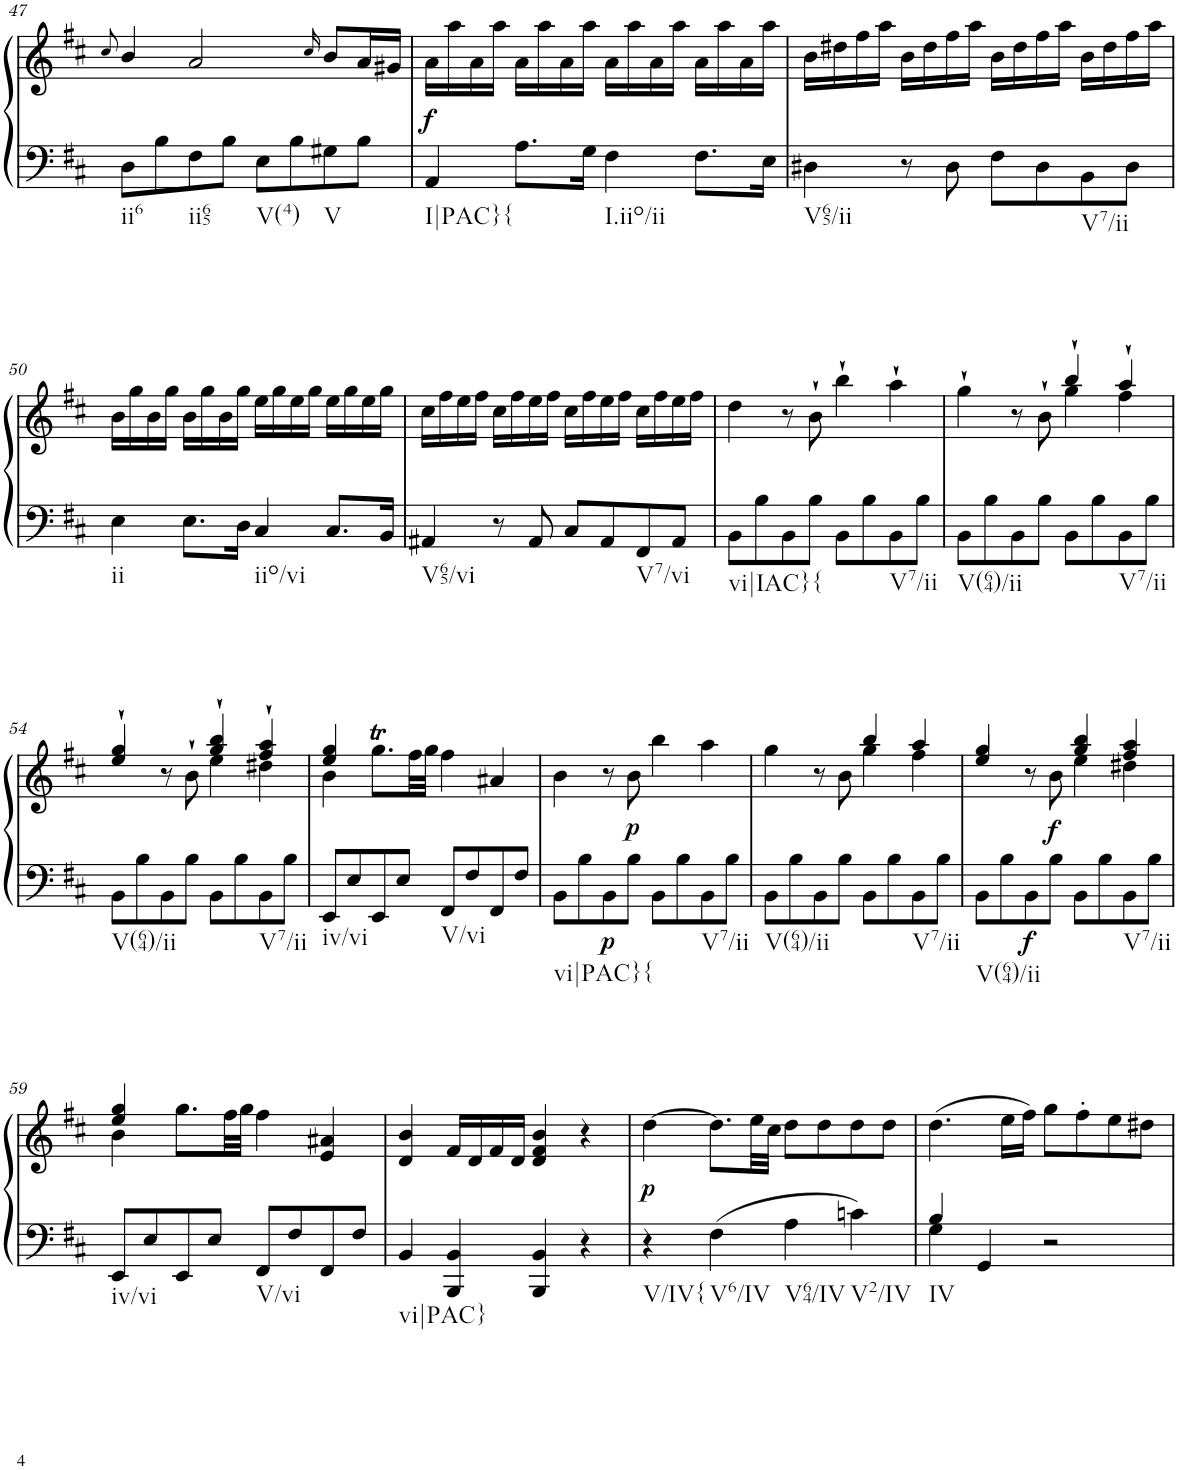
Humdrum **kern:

**kern	**kern	**dynam
*part1	*part1	*part1
*staff2	*staff1	*staff1/2
*I"Piano	*	*
*I'Pno.	*	*
!!LO:PB:g=z
*clefF4	*clefG2	*
*k[f#c#]	*k[f#c#]	*
*M4/4	*M4/4	*
*met(c)	*met(c)	*
=47	=47	=47
.	8qcc#/	.
!LO:TX:b:t=ii6	!	!
8D\L	4b/	.
8B\	.	.
!LO:TX:b:t=ii65	!	!
8F#\	2a/	.
8B\J	.	.
!LO:TX:b:t=V(4)	!	!
8E\L	.	.
8B\	.	.
.	16qcc#/	.
!LO:TX:b:t=V	!	!
8G#X\	8b/L	.
8B\J	16a/L	.
.	16g#X/JJ	.
=48	=48	=48
!LO:TX:b:t=I|PAC}{	!	!
!	!	!LO:DY:b
4AA/	16a\LL	f
.	16aa\	.
.	16a\	.
.	16aa\JJ	.
8.A\L	16a\LL	.
.	16aa\	.
.	16a\	.
16G\Jk	16aa\JJ	.
!LO:TX:b:t=I.iio/ii	!	!
4F#\	16a\LL	.
.	16aa\	.
.	16a\	.
.	16aa\JJ	.
8.F#\L	16a\LL	.
.	16aa\	.
.	16a\	.
16E\Jk	16aa\JJ	.
=49	=49	=49
!LO:TX:b:t=V65/ii	!	!
4D#X\	16b\LL	.
.	16dd#X\	.
.	16ff#\	.
.	16aa\JJ	.
8r	16b\LL	.
.	16dd#\	.
8D#\	16ff#\	.
.	16aa\JJ	.
8F#\L	16b\LL	.
.	16dd#\	.
8D#\	16ff#\	.
.	16aa\JJ	.
!LO:TX:b:t=V7/ii	!	!
8BB\	16b\LL	.
.	16dd#\	.
8D#\J	16ff#\	.
.	16aa\JJ	.
!!LO:LB:g=z
=50	=50	=50
!LO:TX:b:t=ii	!	!
4E\	16b\LL	.
.	16gg\	.
.	16b\	.
.	16gg\JJ	.
8.E\L	16b\LL	.
.	16gg\	.
.	16b\	.
16D\Jk	16gg\JJ	.
!LO:TX:b:t=iio/vi	!	!
4C#/	16ee\LL	.
.	16gg\	.
.	16ee\	.
.	16gg\JJ	.
8.C#/L	16ee\LL	.
.	16gg\	.
.	16ee\	.
16BB/Jk	16gg\JJ	.
=51	=51	=51
!LO:TX:b:t=V65/vi	!	!
4AA#X/	16cc#\LL	.
.	16ff#\	.
.	16ee\	.
.	16ff#\JJ	.
8r	16cc#\LL	.
.	16ff#\	.
8AA#/	16ee\	.
.	16ff#\JJ	.
8C#/L	16cc#\LL	.
.	16ff#\	.
8AA#/	16ee\	.
.	16ff#\JJ	.
!LO:TX:b:t=V7/vi	!	!
8FF#/	16cc#\LL	.
.	16ff#\	.
8AA#/J	16ee\	.
.	16ff#\JJ	.
=52	=52	=52
!LO:TX:b:t=vi|IAC}{	!	!
8BB\L	4dd\	.
8B\	.	.
8BB\	8r	.
8B\J	8b`\	.
8BB\L	4bb`\	.
8B\	.	.
!LO:TX:b:t=V7/ii	!	!
8BB\	4aa`\	.
8B\J	.	.
=53	=53	=53
*	*^	*
!LO:TX:b:t=V(64)/ii	!	!	!
8BB\L	4gg`\	2ryy	.
8B\	.	.	.
8BB\	8r	.	.
8B\J	8b`\	.	.
8BB\L	4bb`/	4gg\	.
8B\	.	.	.
!LO:TX:b:t=V7/ii	!	!	!
8BB\	4aa`/	4ff#\	.
8B\J	.	.	.
!!LO:LB:g=z	!!
=54	=54	=54	=54
!LO:TX:b:t=V(64)/ii	!	!	!
8BB\L	4gg`/	4ee/	.
8B\	.	.	.
8BB\	8r	4ryy	.
8B\J	8b`\	.	.
8BB\L	4gg/` 4bb/`	4ee\	.
8B\	.	.	.
!LO:TX:b:t=V7/ii	!	!	!
8BB\	4ff#/` 4aa/`	4dd#X\	.
8B\J	.	.	.
=55	=55	=55	=55
!LO:TX:b:t=iv/vi	!	!	!
8EE/L	4ee/ 4gg/	4b\	.
8E/	.	.	.
8EE/	8.ggT\L	2.ryy	.
8E/J	.	.	.
.	32ff#\LL	.	.
.	32gg\JJJ	.	.
!LO:TX:b:t=V/vi	!	!	!
8FF#/L	4ff#\	.	.
8F#/	.	.	.
8FF#/	4a#X/	.	.
8F#/J	.	.	.
*	*v	*v	*
=56	=56	=56
!LO:TX:b:t=vi|PAC}{	!	!
8BB\L	4b\	.
8B\	.	.
!	!	!LO:DY:b=2
8BB\	8r	p
!	!	!LO:DY:b
8B\J	8b\	p
8BB\L	4bb\	.
8B\	.	.
!LO:TX:b:t=V7/ii	!	!
8BB\	4aa\	.
8B\J	.	.
=57	=57	=57
*	*^	*
!LO:TX:b:t=V(64)/ii	!	!	!
8BB\L	4gg\	2ryy	.
8B\	.	.	.
8BB\	8r	.	.
8B\J	8b\	.	.
8BB\L	4bb/	4gg\	.
8B\	.	.	.
!LO:TX:b:t=V7/ii	!	!	!
8BB\	4aa/	4ff#\	.
8B\J	.	.	.
=58	=58	=58	=58
!LO:TX:b:t=V(64)/ii	!	!	!
8BB\L	4gg/	4ee/	.
8B\	.	.	.
!	!	!	!LO:DY:b=2
8BB\	8r	4ryy	f
!	!	!	!LO:DY:b
8B\J	8b\	.	f
8BB\L	4gg/ 4bb/	4ee\	.
8B\	.	.	.
!LO:TX:b:t=V7/ii	!	!	!
8BB\	4ff#/ 4aa/	4dd#X\	.
8B\J	.	.	.
!!LO:LB:g=z	!!
=59	=59	=59	=59
!LO:TX:b:t=iv/vi	!	!	!
8EE/L	4ee/ 4gg/	4b\	.
8E/	.	.	.
8EE/	8.gg\L	2.ryy	.
8E/J	.	.	.
.	32ff#\LL	.	.
.	32gg\JJJ	.	.
!LO:TX:b:t=V/vi	!	!	!
8FF#/L	4ff#\	.	.
8F#/	.	.	.
8FF#/	4e/ 4a#X/	.	.
8F#/J	.	.	.
*	*v	*v	*
=60	=60	=60
!LO:TX:b:t=vi|PAC}	!	!
4BB/	4d/ 4b/	.
4BBB/ 4BB/	16f#/LL	.
.	16d/	.
.	16f#/	.
.	16d/JJ	.
4BBB/ 4BB/	4d/ 4f#/ 4b/	.
4r	4r	.
=61	=61	=61
!LO:TX:b:t=V/IV{	!	!
!	!	!LO:DY:b
4r	[4dd\	p
!LO:TX:b:t=V6/IV	!	!
4F#\	8.dd\L]	.
.	32ee\LL	.
.	32cc#\JJJ	.
!LO:TX:b:t=V64/IV	!	!
4A\	8dd\L	.
.	8dd\	.
!LO:TX:b:t=V2/IV	!	!
4cn\	8dd\	.
.	8dd\J	.
=62	=62	=62
*^	*	*
!LO:TX:b:t=IV	!	!	!
4B/	4G\	(4.dd\	.
4GG/	2.ryy	.	.
.	.	16ee\LL	.
.	.	16ff#\JJ)	.
2r	.	8gg\L	.
.	.	8ff#'\	.
.	.	8ee\	.
.	.	8dd#X\J	.
*v	*v	*	*
=	=	=
*-	*-	*-
